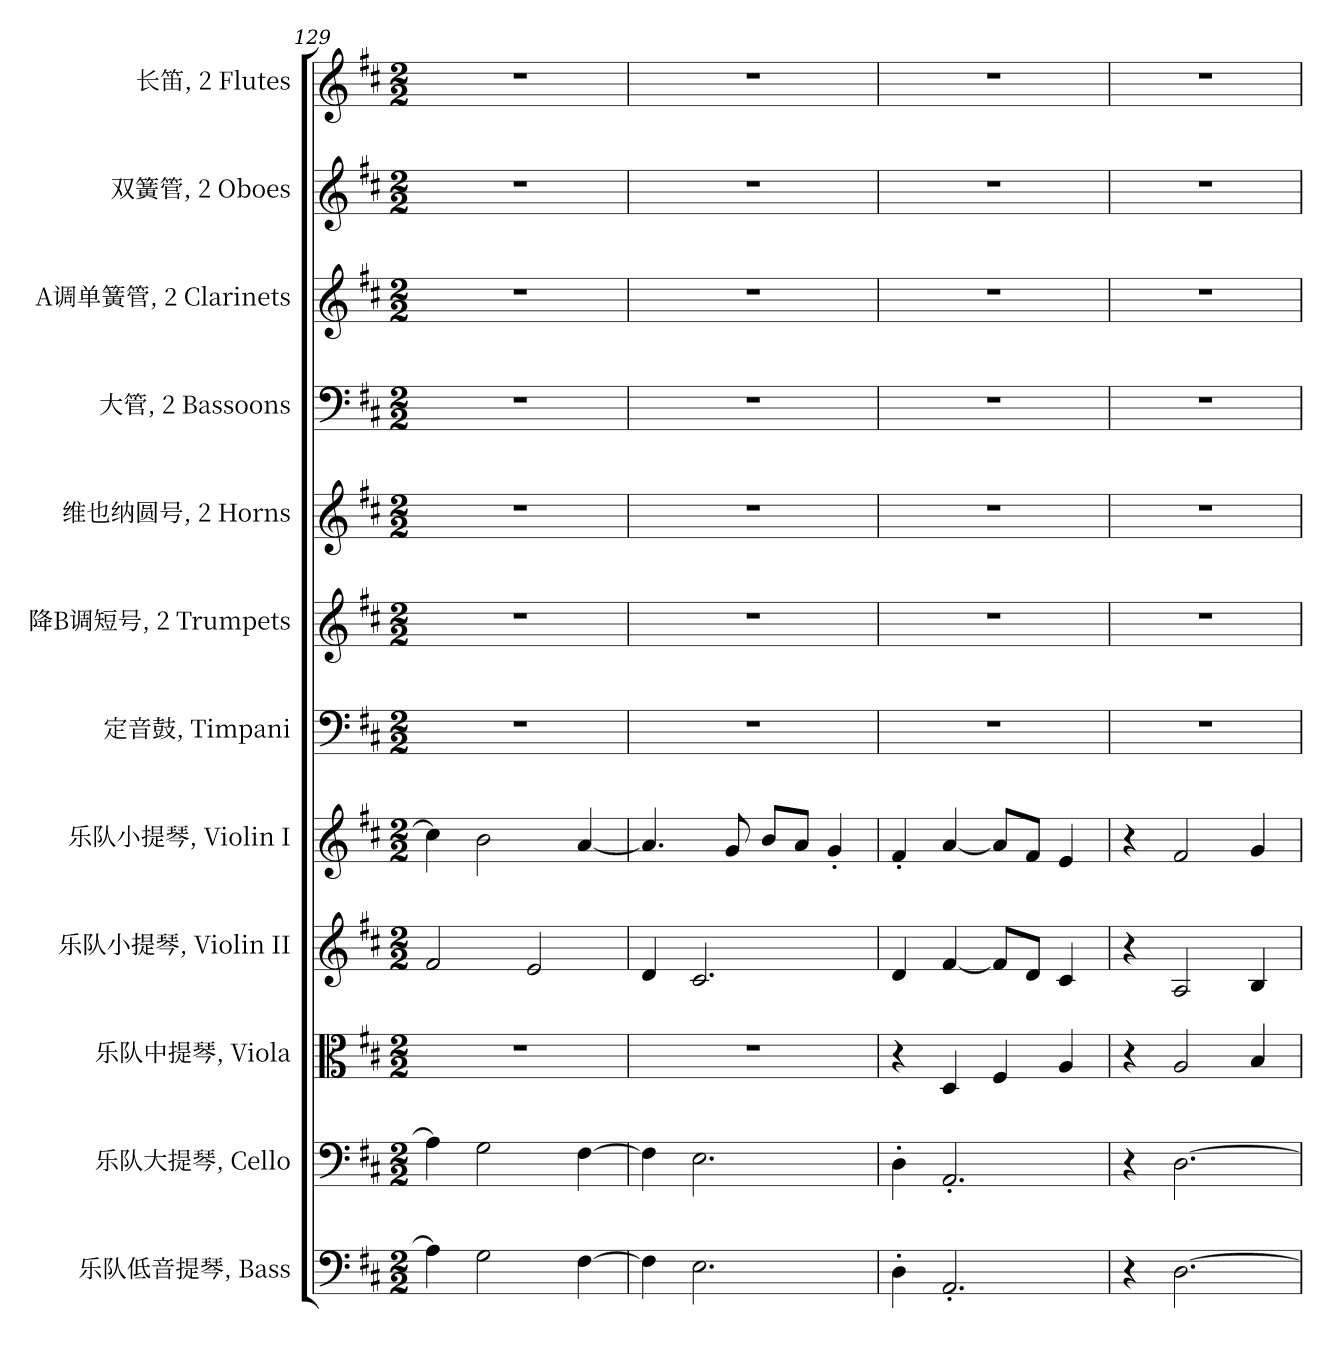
**kern	**kern	**kern	**kern	**kern	**kern	**kern	**kern	**kern	**kern	**kern	**kern
*part12	*part11	*part10	*part9	*part8	*part7	*part6	*part5	*part4	*part3	*part2	*part1
*staff12	*staff11	*staff10	*staff9	*staff8	*staff7	*staff6	*staff5	*staff4	*staff3	*staff2	*staff1
*I"乐队低音提琴, Bass	*I"乐队大提琴, Cello	*I"乐队中提琴, Viola	*I"乐队小提琴, Violin II	*I"乐队小提琴, Violin I	*I"定音鼓, Timpani	*I"降B调短号, 2 Trumpets	*I"维也纳圆号, 2 Horns	*I"大管, 2 Bassoons	*I"A调单簧管, 2 Clarinets	*I"双簧管, 2 Oboes	*I"长笛, 2 Flutes
*	*	*	*	*	*I'Timp.	*	*	*I'Bsn.	*I'A Cl.	*I'Ob.	*I'Fl.
*clefF4	*clefF4	*clefC3	*clefG2	*clefG2	*clefF4	*clefG2	*clefG2	*clefF4	*clefG2	*clefG2	*clefG2
*ITrd7c12	*	*	*	*	*	*ITrd1c2	*ITrd4c7	*	*ITrd2c3	*	*
*k[f#c#]	*k[f#c#]	*k[f#c#]	*k[f#c#]	*k[f#c#]	*k[f#c#]	*k[]	*k[f#]	*k[f#c#]	*k[f#c#g#d#a#]	*k[f#c#]	*k[f#c#]
*M2/2	*M2/2	*M2/2	*M2/2	*M2/2	*M2/2	*M2/2	*M2/2	*M2/2	*M2/2	*M2/2	*M2/2
=129	=129	=129	=129	=129	=129	=129	=129	=129	=129	=129	=129
4AA\]	4A\]	1r	2f#/	4cc#\]	1r	1r	1r	1r	1r	1r	1r
2GG\	2G\	.	.	2b\	.	.	.	.	.	.	.
.	.	.	2e/	.	.	.	.	.	.	.	.
[4FF#\	[4F#\	.	.	[4a/	.	.	.	.	.	.	.
=130	=130	=130	=130	=130	=130	=130	=130	=130	=130	=130	=130
4FF#\]	4F#\]	1r	4d/	4.a/]	1r	1r	1r	1r	1r	1r	1r
2.EE\	2.E\	.	2.c#/	.	.	.	.	.	.	.	.
.	.	.	.	8g/	.	.	.	.	.	.	.
.	.	.	.	8b/L	.	.	.	.	.	.	.
.	.	.	.	8a/J	.	.	.	.	.	.	.
.	.	.	.	4g'/	.	.	.	.	.	.	.
=131	=131	=131	=131	=131	=131	=131	=131	=131	=131	=131	=131
4DD'\	4D'\	4r	4d/	4f#'/	1r	1r	1r	1r	1r	1r	1r
2.AAA'/	2.AA'/	4D/	[4f#/	[4a/	.	.	.	.	.	.	.
.	.	4F#/	8f#/L]	8a/L]	.	.	.	.	.	.	.
.	.	.	8d/J	8f#/J	.	.	.	.	.	.	.
.	.	4A/	4c#/	4e/	.	.	.	.	.	.	.
=132	=132	=132	=132	=132	=132	=132	=132	=132	=132	=132	=132
4r	4r	4r	4r	4r	1r	1r	1r	1r	1r	1r	1r
[2.DD\	[2.D\	2A/	2A/	2f#/	.	.	.	.	.	.	.
.	.	4B/	4B/	4g/	.	.	.	.	.	.	.
=	=	=	=	=	=	=	=	=	=	=	=
*-	*-	*-	*-	*-	*-	*-	*-	*-	*-	*-	*-
